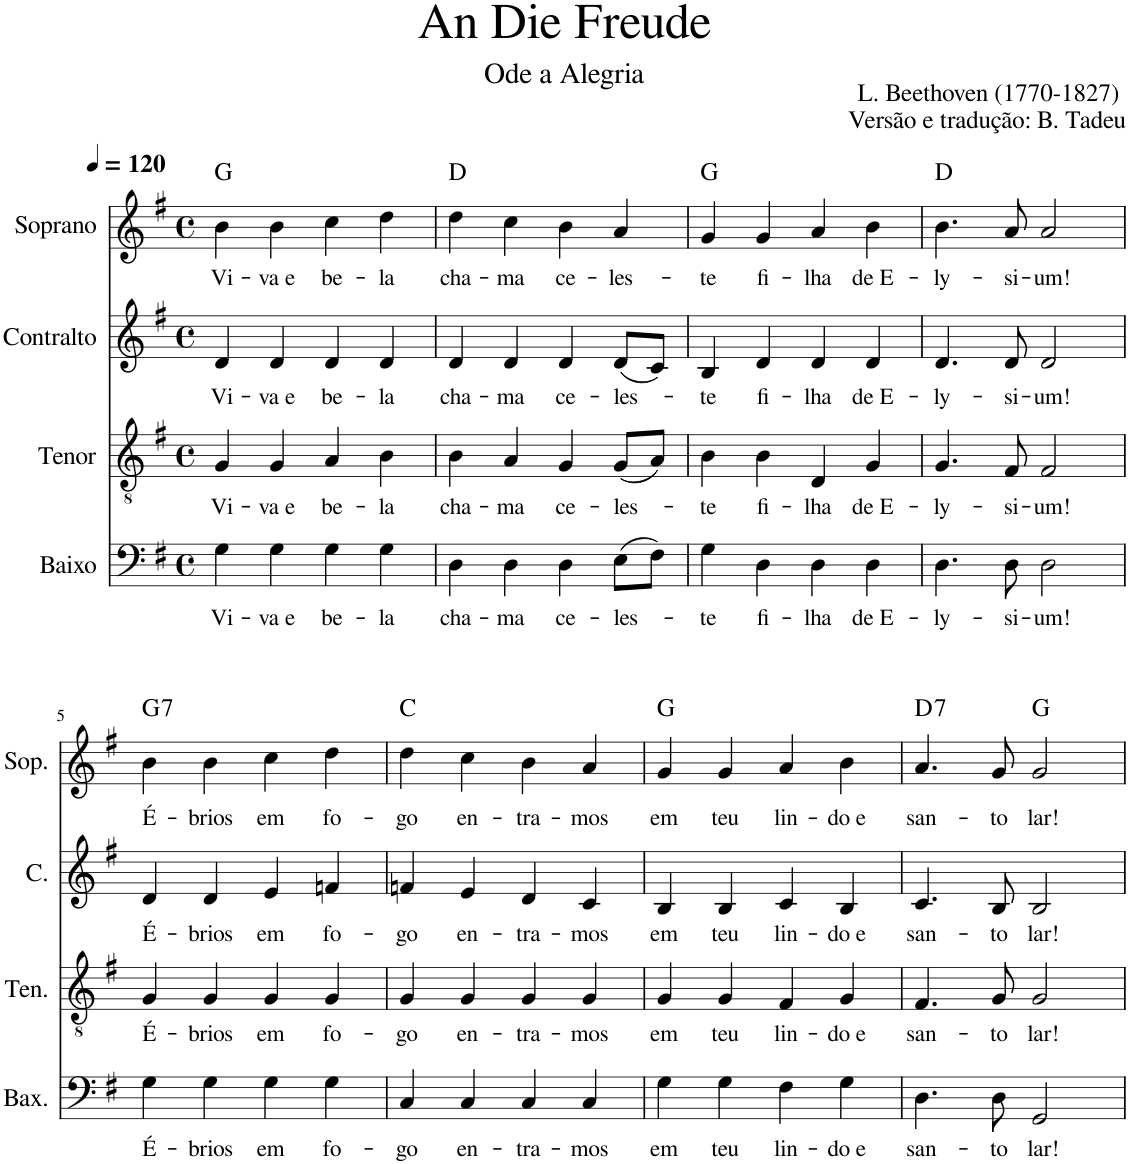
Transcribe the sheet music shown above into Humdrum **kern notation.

**kern	**text	**kern	**text	**kern	**text	**kern	**text	**harte
*part4	*part4	*part3	*part3	*part2	*part2	*part1	*part1	*part1
*staff4	*staff4	*staff3	*staff3	*staff2	*staff2	*staff1	*staff1	*
*I"Baixo	*	*I"Tenor	*	*I"Contralto	*	*I"Soprano	*	*
*I'Bax.	*	*I'Ten.	*	*I'C.	*	*I'Sop.	*	*
*clefF4	*	*clefGv2	*	*clefG2	*	*clefG2	*	*
*k[f#]	*	*k[f#]	*	*k[f#]	*	*k[f#]	*	*
*M4/4	*	*M4/4	*	*M4/4	*	*M4/4	*	*
*met(c)	*	*met(c)	*	*met(c)	*	*met(c)	*	*
*MM120	*	*MM120	*	*MM120	*	*MM120	*	*
=1	=1	=1	=1	=1	=1	=1	=1	=1
!	!LO:LY:b	!	!LO:LY:b	!	!LO:LY:b	!	!LO:LY:b	!
4G\	Vi-	4G/	Vi-	4d/	Vi-	4b\	Vi-	G:maj
!	!LO:LY:b	!	!LO:LY:b	!	!LO:LY:b	!	!LO:LY:b	!
4G\	-va e	4G/	-va e	4d/	-va e	4b\	-va e	.
!	!LO:LY:b	!	!LO:LY:b	!	!LO:LY:b	!	!LO:LY:b	!
4G\	be-	4A/	be-	4d/	be-	4cc\	be-	.
!	!LO:LY:b	!	!LO:LY:b	!	!LO:LY:b	!	!LO:LY:b	!
4G\	-la	4B\	-la	4d/	-la	4dd\	-la	.
=2	=2	=2	=2	=2	=2	=2	=2	=2
!	!LO:LY:b	!	!LO:LY:b	!	!LO:LY:b	!	!LO:LY:b	!
4D\	cha-	4B\	cha-	4d/	cha-	4dd\	cha-	D:maj
!	!LO:LY:b	!	!LO:LY:b	!	!LO:LY:b	!	!LO:LY:b	!
4D\	-ma	4A/	-ma	4d/	-ma	4cc\	-ma	.
!	!LO:LY:b	!	!LO:LY:b	!	!LO:LY:b	!	!LO:LY:b	!
4D\	ce-	4G/	ce-	4d/	ce-	4b\	ce-	.
!	!LO:LY:b	!	!LO:LY:b	!	!LO:LY:b	!	!LO:LY:b	!
(8E\L	-les-	(8G/L	-les-	(8d/L	-les-	4a/	-les-	.
8F#\J)	.	8A/J)	.	8c/J)	.	.	.	.
=3	=3	=3	=3	=3	=3	=3	=3	=3
!	!LO:LY:b	!	!LO:LY:b	!	!LO:LY:b	!	!LO:LY:b	!
4G\	-te	4B\	-te	4B/	-te	4g/	-te	G:maj
!	!LO:LY:b	!	!LO:LY:b	!	!LO:LY:b	!	!LO:LY:b	!
4D\	fi-	4B\	fi-	4d/	fi-	4g/	fi-	.
!	!LO:LY:b	!	!LO:LY:b	!	!LO:LY:b	!	!LO:LY:b	!
4D\	-lha	4D/	-lha	4d/	-lha	4a/	-lha	.
!	!LO:LY:b	!	!LO:LY:b	!	!LO:LY:b	!	!LO:LY:b	!
4D\	de E-	4G/	de E-	4d/	de E-	4b\	de E-	.
=4	=4	=4	=4	=4	=4	=4	=4	=4
!	!LO:LY:b	!	!LO:LY:b	!	!LO:LY:b	!	!LO:LY:b	!
4.D\	-ly-	4.G/	-ly-	4.d/	-ly-	4.b\	-ly-	D:maj
!	!LO:LY:b	!	!LO:LY:b	!	!LO:LY:b	!	!LO:LY:b	!
8D\	-si-	8F#/	-si-	8d/	-si-	8a/	-si-	.
!	!LO:LY:b	!	!LO:LY:b	!	!LO:LY:b	!	!LO:LY:b	!
2D\	-um!	2F#/	-um!	2d/	-um!	2a/	-um!	.
!!LO:LB:g=z
=5	=5	=5	=5	=5	=5	=5	=5	=5
!	!LO:LY:b	!	!LO:LY:b	!	!LO:LY:b	!	!LO:LY:b	!LO:H:kt=7
4G\	É-	4G/	É-	4d/	É-	4b\	É-	G:7
!	!LO:LY:b	!	!LO:LY:b	!	!LO:LY:b	!	!LO:LY:b	!
4G\	-brios	4G/	-brios	4d/	-brios	4b\	-brios	.
!	!LO:LY:b	!	!LO:LY:b	!	!LO:LY:b	!	!LO:LY:b	!
4G\	em	4G/	em	4e/	em	4cc\	em	.
!	!LO:LY:b	!	!LO:LY:b	!	!LO:LY:b	!	!LO:LY:b	!
4G\	fo-	4G/	fo-	4fn/	fo-	4dd\	fo-	.
=6	=6	=6	=6	=6	=6	=6	=6	=6
!	!LO:LY:b	!	!LO:LY:b	!	!LO:LY:b	!	!LO:LY:b	!
4C/	-go	4G/	-go	4fn/	-go	4dd\	-go	C:maj
!	!LO:LY:b	!	!LO:LY:b	!	!LO:LY:b	!	!LO:LY:b	!
4C/	en-	4G/	en-	4e/	en-	4cc\	en-	.
!	!LO:LY:b	!	!LO:LY:b	!	!LO:LY:b	!	!LO:LY:b	!
4C/	-tra-	4G/	-tra-	4d/	-tra-	4b\	-tra-	.
!	!LO:LY:b	!	!LO:LY:b	!	!LO:LY:b	!	!LO:LY:b	!
4C/	-mos	4G/	-mos	4c/	-mos	4a/	-mos	.
=7	=7	=7	=7	=7	=7	=7	=7	=7
!	!LO:LY:b	!	!LO:LY:b	!	!LO:LY:b	!	!LO:LY:b	!
4G\	em	4G/	em	4B/	em	4g/	em	G:maj
!	!LO:LY:b	!	!LO:LY:b	!	!LO:LY:b	!	!LO:LY:b	!
4G\	teu	4G/	teu	4B/	teu	4g/	teu	.
!	!LO:LY:b	!	!LO:LY:b	!	!LO:LY:b	!	!LO:LY:b	!
4F#\	lin-	4F#/	lin-	4c/	lin-	4a/	lin-	.
!	!LO:LY:b	!	!LO:LY:b	!	!LO:LY:b	!	!LO:LY:b	!
4G\	-do e	4G/	-do e	4B/	-do e	4b\	-do e	.
=8	=8	=8	=8	=8	=8	=8	=8	=8
!	!LO:LY:b	!	!LO:LY:b	!	!LO:LY:b	!	!LO:LY:b	!LO:H:kt=7
4.D\	san-	4.F#/	san-	4.c/	san-	4.a/	san-	D:7
!	!LO:LY:b	!	!LO:LY:b	!	!LO:LY:b	!	!LO:LY:b	!
8D\	-to	8G/	-to	8B/	-to	8g/	-to	.
!	!LO:LY:b	!	!LO:LY:b	!	!LO:LY:b	!	!LO:LY:b	!
2GG/	lar!	2G/	lar!	2B/	lar!	2g/	lar!	G:maj
=	=	=	=	=	=	=	=	=
*-	*-	*-	*-	*-	*-	*-	*-	*-
